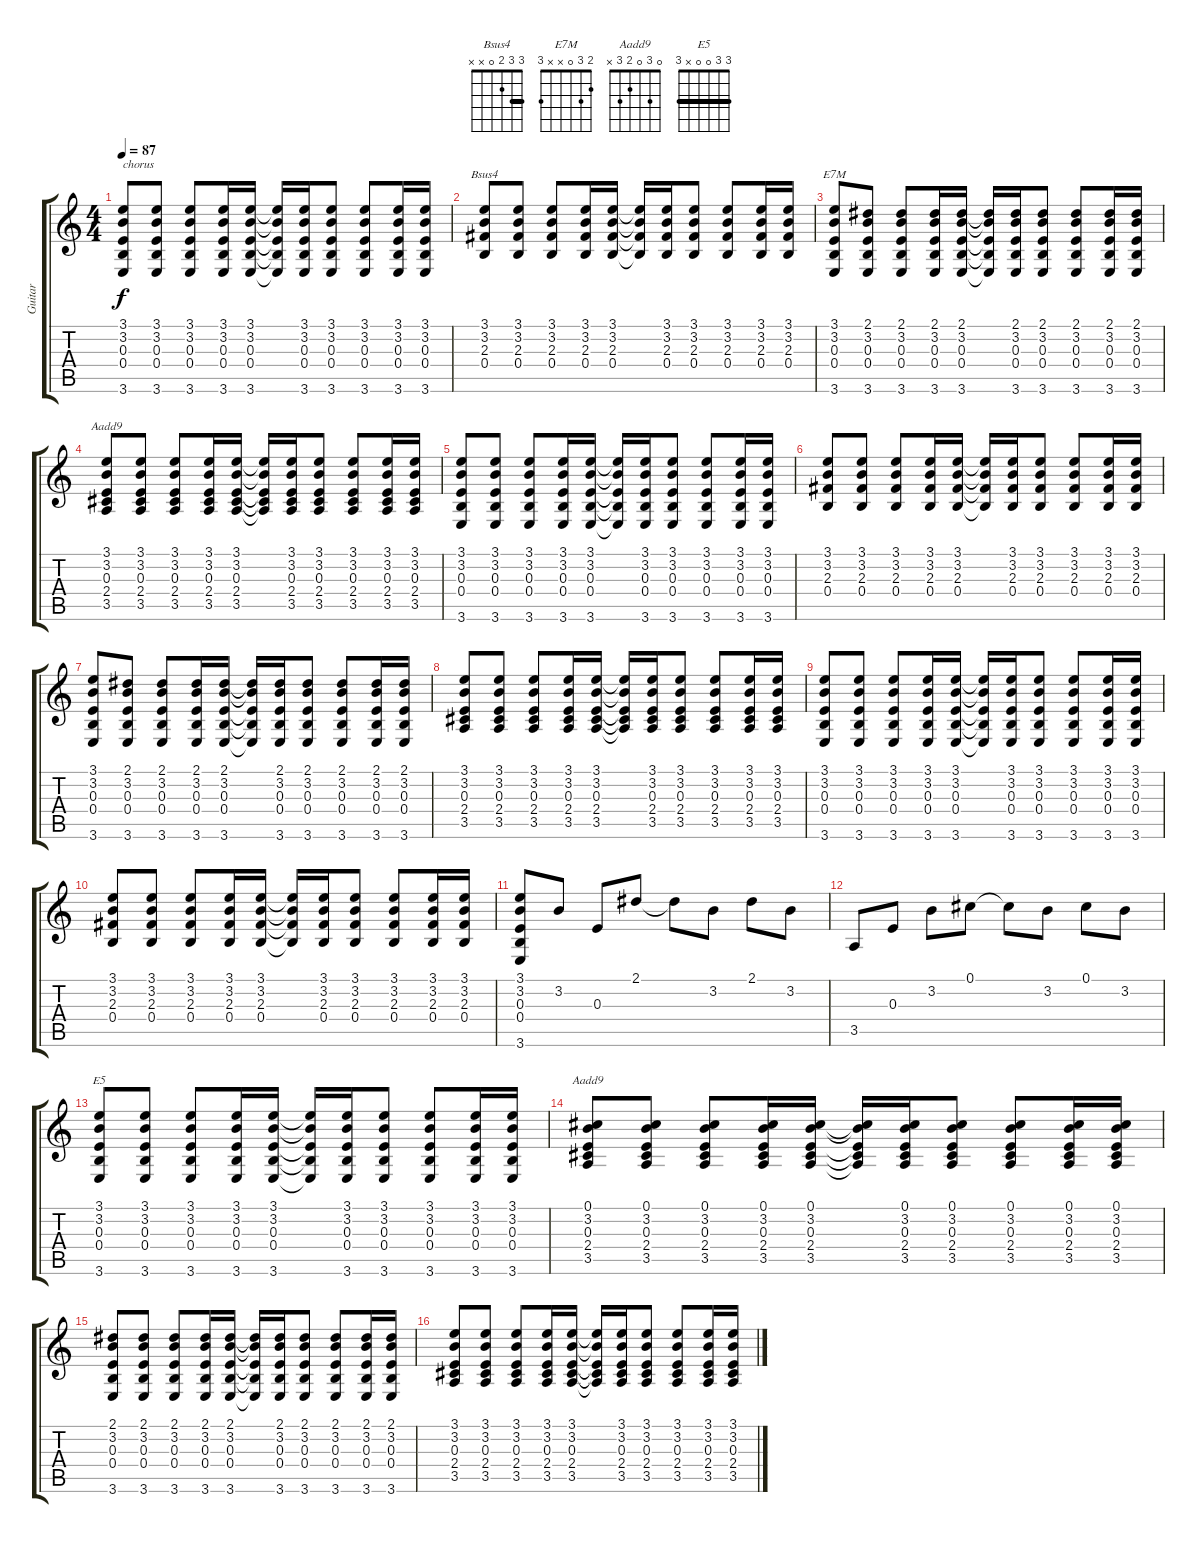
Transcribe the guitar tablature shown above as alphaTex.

\track ("Guitar" "Guitar") {instrument acousticguitarsteel}
\staff {score tabs}
\tuning (Db4 Ab3 E3 B2 Gb2 Db2) {hide}
\chord ("Bsus4" 3 3 2 0 x x) {barre 3}
\chord ("E7M" 2 3 0 x x 3)
\chord ("Aadd9" 3 3 0 2 3 x) {barre 3}
\chord ("E5" 3 3 0 0 x 3) {barre 3}
\chord ("Aadd9" 0 3 0 2 3 x)
\ts (4 4)
\tempo 87
\clef g2
\ks c
(3.1 3.2 0.3 0.4 3.6).8{txt "chorus" dy f} (3.1 3.2 0.3 0.4 3.6).8 (3.1 3.2 0.3 0.4 3.6).8 (3.1 3.2 0.3 0.4 3.6).16 (3.1 3.2 0.3 0.4 3.6).16 (3.1{t} 3.2{t} 0.3{t} 0.4{t} 3.6{t}).16 (3.1 3.2 0.3 0.4 3.6).16 (3.1 3.2 0.3 0.4 3.6).8 (3.1 3.2 0.3 0.4 3.6).8 (3.1 3.2 0.3 0.4 3.6).16 (3.1 3.2 0.3 0.4 3.6).16 |
(3.1 3.2 2.3 0.4).8{ch "Bsus4"} (3.1 3.2 2.3 0.4).8 (3.1 3.2 2.3 0.4).8 (3.1 3.2 2.3 0.4).16 (3.1 3.2 2.3 0.4).16 (3.1{t} 3.2{t} 2.3{t} 0.4{t}).16 (3.1 3.2 2.3 0.4).16 (3.1 3.2 2.3 0.4).8 (3.1 3.2 2.3 0.4).8 (3.1 3.2 2.3 0.4).16 (3.1 3.2 2.3 0.4).16 |
(3.1 3.2 0.3 0.4 3.6).8{ch "E7M"} (2.1 3.2 0.3 0.4 3.6).8 (2.1 3.2 0.3 0.4 3.6).8 (2.1 3.2 0.3 0.4 3.6).16 (2.1 3.2 0.3 0.4 3.6).16 (2.1{t} 3.2{t} 0.3{t} 0.4{t} 3.6{t}).16 (2.1 3.2 0.3 0.4 3.6).16 (2.1 3.2 0.3 0.4 3.6).8 (2.1 3.2 0.3 0.4 3.6).8 (2.1 3.2 0.3 0.4 3.6).16 (2.1 3.2 0.3 0.4 3.6).16 |
(3.1 3.2 0.3 2.4 3.5).8{ch "Aadd9"} (3.1 3.2 0.3 2.4 3.5).8 (3.1 3.2 0.3 2.4 3.5).8 (3.1 3.2 0.3 2.4 3.5).16 (3.1 3.2 0.3 2.4 3.5).16 (3.1{t} 3.2{t} 0.3{t} 2.4{t} 3.5{t}).16 (3.1 3.2 0.3 2.4 3.5).16 (3.1 3.2 0.3 2.4 3.5).8 (3.1 3.2 0.3 2.4 3.5).8 (3.1 3.2 0.3 2.4 3.5).16 (3.1 3.2 0.3 2.4 3.5).16 |
(3.1 3.2 0.3 0.4 3.6).8 (3.1 3.2 0.3 0.4 3.6).8 (3.1 3.2 0.3 0.4 3.6).8 (3.1 3.2 0.3 0.4 3.6).16 (3.1 3.2 0.3 0.4 3.6).16 (3.1{t} 3.2{t} 0.3{t} 0.4{t} 3.6{t}).16 (3.1 3.2 0.3 0.4 3.6).16 (3.1 3.2 0.3 0.4 3.6).8 (3.1 3.2 0.3 0.4 3.6).8 (3.1 3.2 0.3 0.4 3.6).16 (3.1 3.2 0.3 0.4 3.6).16 |
(3.1 3.2 2.3 0.4).8 (3.1 3.2 2.3 0.4).8 (3.1 3.2 2.3 0.4).8 (3.1 3.2 2.3 0.4).16 (3.1 3.2 2.3 0.4).16 (3.1{t} 3.2{t} 2.3{t} 0.4{t}).16 (3.1 3.2 2.3 0.4).16 (3.1 3.2 2.3 0.4).8 (3.1 3.2 2.3 0.4).8 (3.1 3.2 2.3 0.4).16 (3.1 3.2 2.3 0.4).16 |
(3.1 3.2 0.3 0.4 3.6).8 (2.1 3.2 0.3 0.4 3.6).8 (2.1 3.2 0.3 0.4 3.6).8 (2.1 3.2 0.3 0.4 3.6).16 (2.1 3.2 0.3 0.4 3.6).16 (2.1{t} 3.2{t} 0.3{t} 0.4{t} 3.6{t}).16 (2.1 3.2 0.3 0.4 3.6).16 (2.1 3.2 0.3 0.4 3.6).8 (2.1 3.2 0.3 0.4 3.6).8 (2.1 3.2 0.3 0.4 3.6).16 (2.1 3.2 0.3 0.4 3.6).16 |
(3.1 3.2 0.3 2.4 3.5).8 (3.1 3.2 0.3 2.4 3.5).8 (3.1 3.2 0.3 2.4 3.5).8 (3.1 3.2 0.3 2.4 3.5).16 (3.1 3.2 0.3 2.4 3.5).16 (3.1{t} 3.2{t} 0.3{t} 2.4{t} 3.5{t}).16 (3.1 3.2 0.3 2.4 3.5).16 (3.1 3.2 0.3 2.4 3.5).8 (3.1 3.2 0.3 2.4 3.5).8 (3.1 3.2 0.3 2.4 3.5).16 (3.1 3.2 0.3 2.4 3.5).16 |
(3.1 3.2 0.3 0.4 3.6).8 (3.1 3.2 0.3 0.4 3.6).8 (3.1 3.2 0.3 0.4 3.6).8 (3.1 3.2 0.3 0.4 3.6).16 (3.1 3.2 0.3 0.4 3.6).16 (3.1{t} 3.2{t} 0.3{t} 0.4{t} 3.6{t}).16 (3.1 3.2 0.3 0.4 3.6).16 (3.1 3.2 0.3 0.4 3.6).8 (3.1 3.2 0.3 0.4 3.6).8 (3.1 3.2 0.3 0.4 3.6).16 (3.1 3.2 0.3 0.4 3.6).16 |
(3.1 3.2 2.3 0.4).8 (3.1 3.2 2.3 0.4).8 (3.1 3.2 2.3 0.4).8 (3.1 3.2 2.3 0.4).16 (3.1 3.2 2.3 0.4).16 (3.1{t} 3.2{t} 2.3{t} 0.4{t}).16 (3.1 3.2 2.3 0.4).16 (3.1 3.2 2.3 0.4).8 (3.1 3.2 2.3 0.4).8 (3.1 3.2 2.3 0.4).16 (3.1 3.2 2.3 0.4).16 |
(3.1 3.2 0.3 0.4 3.6).8 3.2.8 0.3.8 2.1.8 2.1{t}.8 3.2.8 2.1.8 3.2.8 |
3.5.8 0.3.8 3.2.8 0.1.8 0.1{t}.8 3.2.8 0.1.8 3.2.8 |
(3.1 3.2 0.3 0.4 3.6).8{ch "E5"} (3.1 3.2 0.3 0.4 3.6).8 (3.1 3.2 0.3 0.4 3.6).8 (3.1 3.2 0.3 0.4 3.6).16 (3.1 3.2 0.3 0.4 3.6).16 (3.1{t} 3.2{t} 0.3{t} 0.4{t} 3.6{t}).16 (3.1 3.2 0.3 0.4 3.6).16 (3.1 3.2 0.3 0.4 3.6).8 (3.1 3.2 0.3 0.4 3.6).8 (3.1 3.2 0.3 0.4 3.6).16 (3.1 3.2 0.3 0.4 3.6).16 |
(0.1 3.2 0.3 2.4 3.5).8{ch "Aadd9"} (0.1 3.2 0.3 2.4 3.5).8 (0.1 3.2 0.3 2.4 3.5).8 (0.1 3.2 0.3 2.4 3.5).16 (0.1 3.2 0.3 2.4 3.5).16 (0.1{t} 3.2{t} 0.3{t} 2.4{t} 3.5{t}).16 (0.1 3.2 0.3 2.4 3.5).16 (0.1 3.2 0.3 2.4 3.5).8 (0.1 3.2 0.3 2.4 3.5).8 (0.1 3.2 0.3 2.4 3.5).16 (0.1 3.2 0.3 2.4 3.5).16 |
(2.1 3.2 0.3 0.4 3.6).8 (2.1 3.2 0.3 0.4 3.6).8 (2.1 3.2 0.3 0.4 3.6).8 (2.1 3.2 0.3 0.4 3.6).16 (2.1 3.2 0.3 0.4 3.6).16 (2.1{t} 3.2{t} 0.3{t} 0.4{t} 3.6{t}).16 (2.1 3.2 0.3 0.4 3.6).16 (2.1 3.2 0.3 0.4 3.6).8 (2.1 3.2 0.3 0.4 3.6).8 (2.1 3.2 0.3 0.4 3.6).16 (2.1 3.2 0.3 0.4 3.6).16 |
(3.1 3.2 0.3 2.4 3.5).8 (3.1 3.2 0.3 2.4 3.5).8 (3.1 3.2 0.3 2.4 3.5).8 (3.1 3.2 0.3 2.4 3.5).16 (3.1 3.2 0.3 2.4 3.5).16 (3.1{t} 3.2{t} 0.3{t} 2.4{t} 3.5{t}).16 (3.1 3.2 0.3 2.4 3.5).16 (3.1 3.2 0.3 2.4 3.5).8 (3.1 3.2 0.3 2.4 3.5).8 (3.1 3.2 0.3 2.4 3.5).16 (3.1 3.2 0.3 2.4 3.5).16
